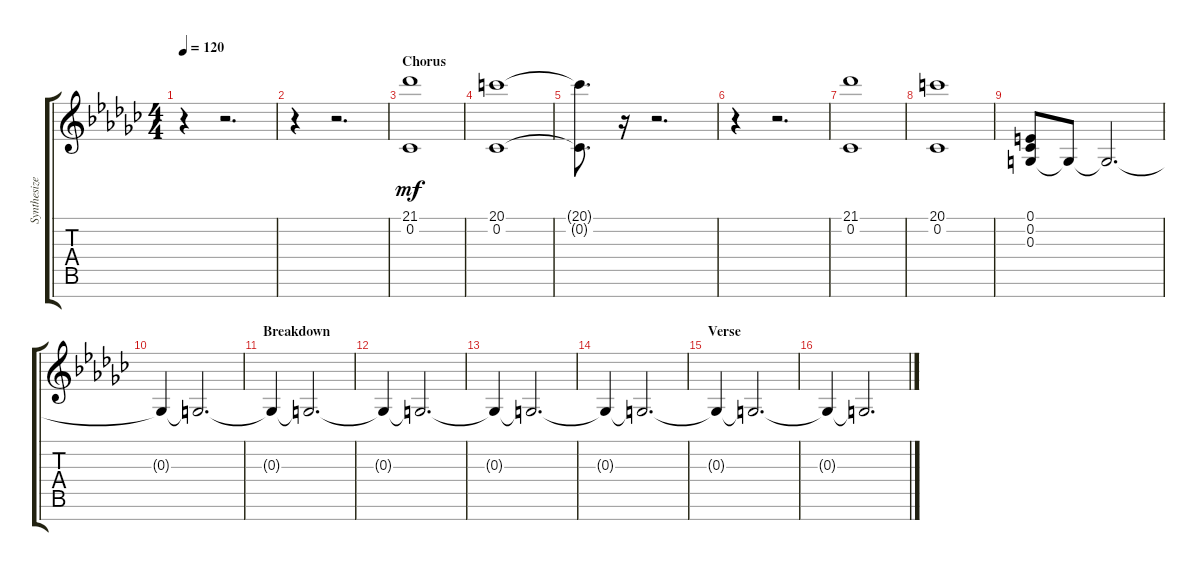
\track ("Synthesizer (Staff 1)" "Synthesize") {instrument lead7fifths}
\staff {score tabs}
\tuning (E4 B3 G3 D3 A2 E2 B1) {hide}
\ts (4 4)
\tempo 120
\clef g2
\ks ebminor
r.4{dy mf} r.2{d} |
r.4 r.2{d} |
\section ("" "Chorus")
(21.1 0.2).1 |
(20.1 0.2).1 |
(20.1{t} 0.2{t}).8{d} r.16 r.2{d} |
r.4 r.2{d} |
(21.1 0.2).1 |
(20.1 0.2).1 |
(0.1 0.2 0.3).8 0.3{t}.8 0.3{t}.2{d} |
0.3{t}.4 0.3{t}.2{d} |
\section ("" "Breakdown")
0.3{t}.4 0.3{t}.2{d} |
0.3{t}.4 0.3{t}.2{d} |
0.3{t}.4 0.3{t}.2{d} |
0.3{t}.4 0.3{t}.2{d} |
\section ("" "Verse")
0.3{t}.4 0.3{t}.2{d} |
0.3{t}.4 0.3{t}.2{d}
